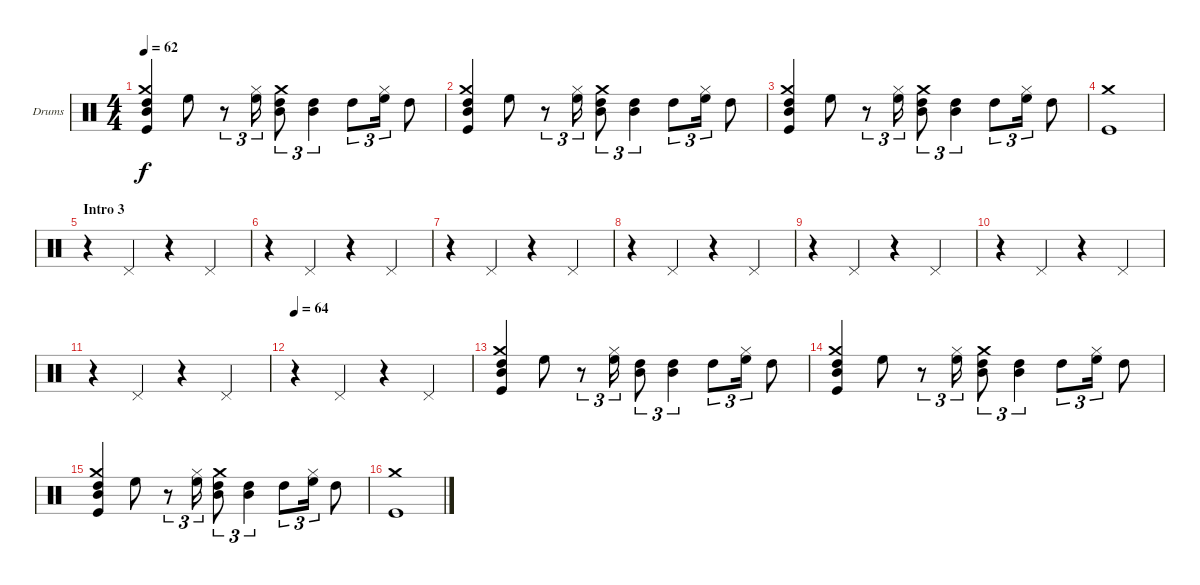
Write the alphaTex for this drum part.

\bracketExtendMode groupsimilarinstruments
\firstSystemTrackNameOrientation horizontal
\otherSystemsTrackNameOrientation horizontal
\track ("Drumkit" "Drums") {instrument percussion}
\staff {score}
\articulation defaults
\ts (4 4)
\tempo 62
\clef neutral
\ks c
("High Tom (hit)" "Mid Tom (hit)" "Crash medium (hit)" "Kick (hit)").4{dy f} "High Floor Tom (hit)".8 r.8{tu (3 2)} ("Hi-Hat (closed)" "High Floor Tom (hit)").16{tu (3 2)} ("High Tom (hit)" "Mid Tom (hit)" "Crash medium (hit)").8{tu (3 2)} ("High Tom (hit)" "Mid Tom (hit)").4{tu (3 2)} "High Tom (hit)".8{tu (3 2)} ("Hi-Hat (closed)" "High Floor Tom (hit)").16{tu (3 2)} "High Tom (hit)".8 |
("High Tom (hit)" "Mid Tom (hit)" "Crash medium (hit)" "Kick (hit)").4 "High Floor Tom (hit)".8 r.8{tu (3 2)} ("Hi-Hat (closed)" "High Floor Tom (hit)").16{tu (3 2)} ("High Tom (hit)" "Mid Tom (hit)" "Crash medium (hit)").8{tu (3 2)} ("High Tom (hit)" "Mid Tom (hit)").4{tu (3 2)} "High Tom (hit)".8{tu (3 2)} ("Hi-Hat (closed)" "High Floor Tom (hit)").16{tu (3 2)} "High Tom (hit)".8 |
("High Tom (hit)" "Mid Tom (hit)" "Crash medium (hit)" "Kick (hit)").4 "High Floor Tom (hit)".8 r.8{tu (3 2)} ("Hi-Hat (closed)" "High Floor Tom (hit)").16{tu (3 2)} ("High Tom (hit)" "Mid Tom (hit)" "Crash medium (hit)").8{tu (3 2)} ("High Tom (hit)" "Mid Tom (hit)").4{tu (3 2)} "High Tom (hit)".8{tu (3 2)} ("Hi-Hat (closed)" "High Floor Tom (hit)").16{tu (3 2)} "High Tom (hit)".8 |
("Crash medium (hit)" "Kick (hit)").1 |
\section ("" "Intro 3")
r.4 "Pedal Hi-Hat (hit)".4 r.4 "Pedal Hi-Hat (hit)".4 |
r.4 "Pedal Hi-Hat (hit)".4 r.4 "Pedal Hi-Hat (hit)".4 |
r.4 "Pedal Hi-Hat (hit)".4 r.4 "Pedal Hi-Hat (hit)".4 |
r.4 "Pedal Hi-Hat (hit)".4 r.4 "Pedal Hi-Hat (hit)".4 |
r.4 "Pedal Hi-Hat (hit)".4 r.4 "Pedal Hi-Hat (hit)".4 |
r.4 "Pedal Hi-Hat (hit)".4 r.4 "Pedal Hi-Hat (hit)".4 |
r.4 "Pedal Hi-Hat (hit)".4 r.4 "Pedal Hi-Hat (hit)".4 |
\tempo 64
r.4 "Pedal Hi-Hat (hit)".4 r.4 "Pedal Hi-Hat (hit)".4 |
("High Tom (hit)" "Mid Tom (hit)" "Crash medium (hit)" "Kick (hit)").4 "High Floor Tom (hit)".8 r.8{tu (3 2)} ("Hi-Hat (closed)" "High Floor Tom (hit)").16{tu (3 2)} ("High Tom (hit)" "Mid Tom (hit)").8{tu (3 2)} ("High Tom (hit)" "Mid Tom (hit)").4{tu (3 2)} "High Tom (hit)".8{tu (3 2)} ("Hi-Hat (closed)" "High Floor Tom (hit)").16{tu (3 2)} "High Tom (hit)".8 |
("High Tom (hit)" "Mid Tom (hit)" "Crash medium (hit)" "Kick (hit)").4 "High Floor Tom (hit)".8 r.8{tu (3 2)} ("Hi-Hat (closed)" "High Floor Tom (hit)").16{tu (3 2)} ("High Tom (hit)" "Mid Tom (hit)" "Crash medium (hit)").8{tu (3 2)} ("High Tom (hit)" "Mid Tom (hit)").4{tu (3 2)} "High Tom (hit)".8{tu (3 2)} ("Hi-Hat (closed)" "High Floor Tom (hit)").16{tu (3 2)} "High Tom (hit)".8 |
("High Tom (hit)" "Mid Tom (hit)" "Crash medium (hit)" "Kick (hit)").4 "High Floor Tom (hit)".8 r.8{tu (3 2)} ("Hi-Hat (closed)" "High Floor Tom (hit)").16{tu (3 2)} ("High Tom (hit)" "Mid Tom (hit)" "Crash medium (hit)").8{tu (3 2)} ("High Tom (hit)" "Mid Tom (hit)").4{tu (3 2)} "High Tom (hit)".8{tu (3 2)} ("Hi-Hat (closed)" "High Floor Tom (hit)").16{tu (3 2)} "High Tom (hit)".8 |
("Crash medium (hit)" "Kick (hit)").1
